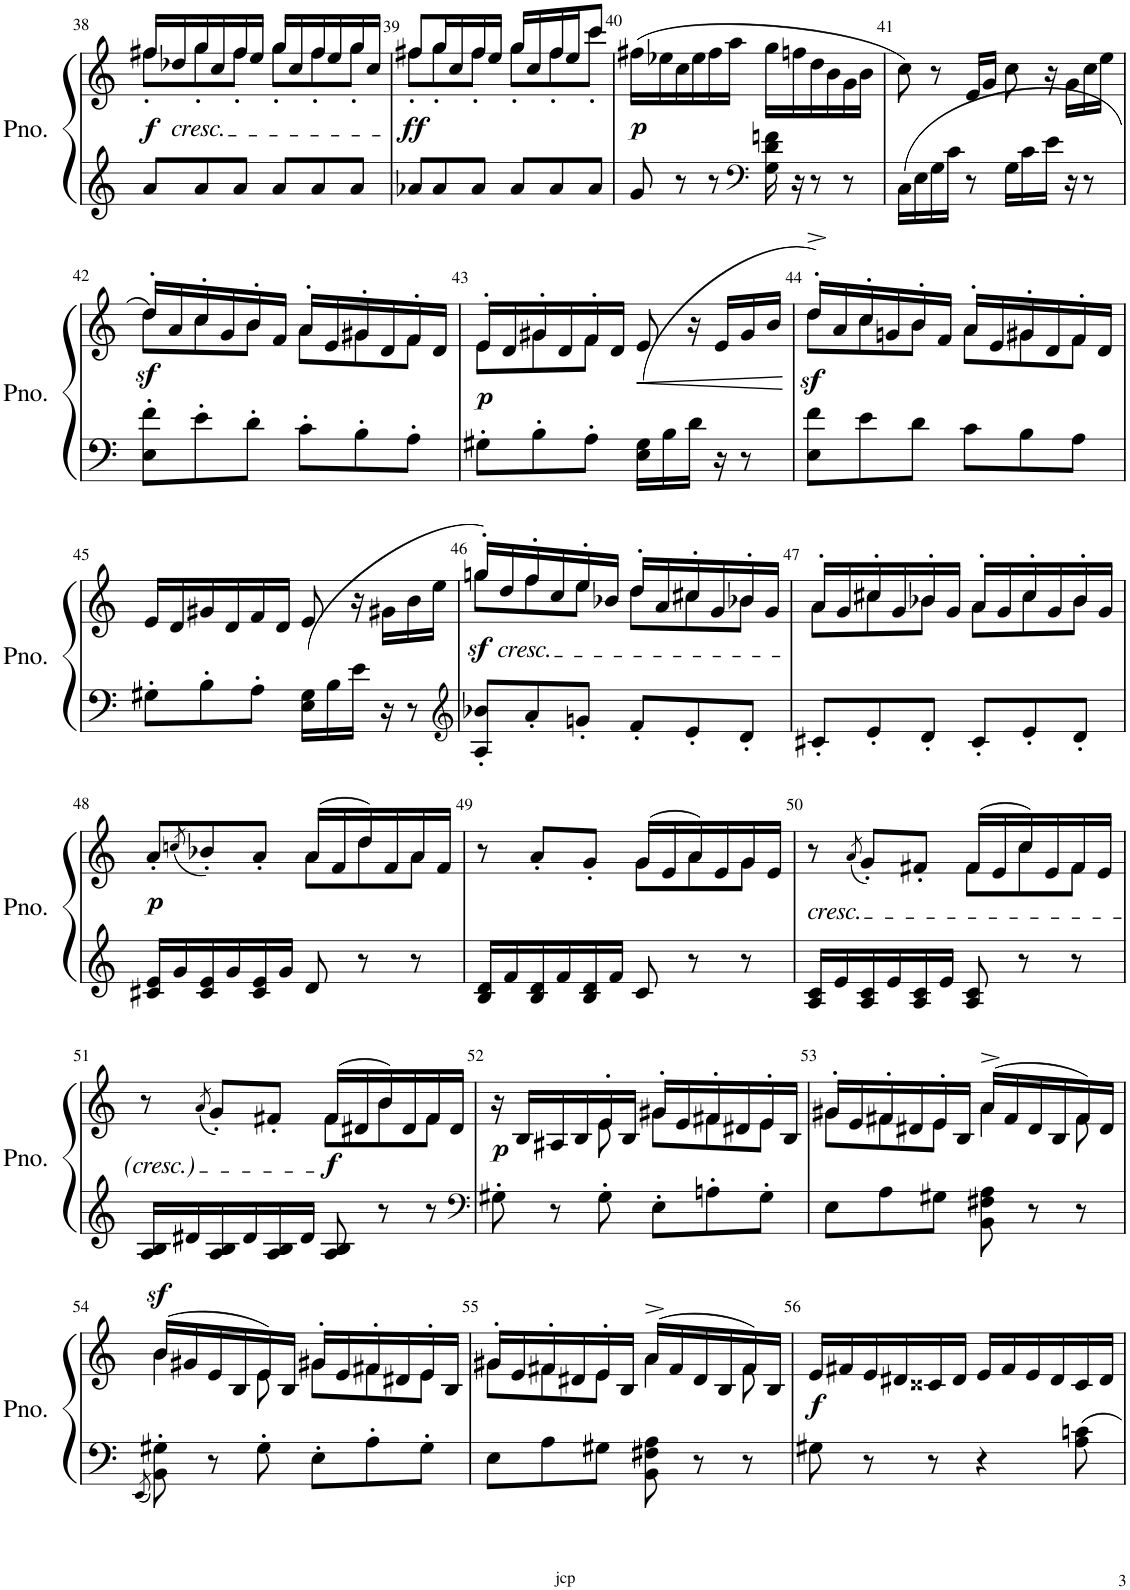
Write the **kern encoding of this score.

**kern	**kern	**dynam
*part1	*part1	*part1
*staff2	*staff1	*staff1/2
*I"Piano	*	*
*I'Pno.	*	*
!!LO:PB:g=z
*clefG2	*clefG2	*
*k[]	*k[]	*
*M6/8	*M6/8	*
=38	=38	=38
*	*^	*
!	!	!	!LO:DY:b
8a/L	16ff#X/LL	8ff#'\L	f
!	!LO:TX:b:i:t=cresc.	!	!
.	16dd-X/	.	.
8a/	16gg/	8gg'\	.
.	16cc/	.	.
8a/J	16ff#/	8ff#'\J	.
.	16ee/JJ	.	.
8a/L	16gg/LL	8gg'\L	.
.	16cc/	.	.
8a/	16ff#/	8ff#'\	.
.	16ee/	.	.
8a/J	16gg/	8gg'\J	.
.	16cc/JJ	.	.
=39	=39	=39	=39
!	!	!	!LO:DY:b
8a-X/L	8ff#X/L	8ff#'\L	ff
8a-/	16gg/L	8gg'\	.
.	16cc/	.	.
8a-/J	16ff#/	8ff#'\J	.
.	16ee/JJ	.	.
8a-/L	16gg/LL	8gg'\L	.
.	16cc/	.	.
8a-/	16ff#/	8ff#'\	.
.	16ee/J	.	.
8a-/J	8ccc/J	8ccc'\J	.
=40	=40	=40	=40
!	!	!	!LO:DY:b
*	*v	*v	*
8g/	(16ff#X\LL	p
.	16ee-X\	.
8r	16cc\	.
.	16ee-\	.
8r	16ff#\	.
.	16aa\JJ	.
*clefF4	*	*
16G\ 16d\ 16fn\	16gg\LL	.
16r	16ffn\	.
8r	16dd\	.
.	16b\	.
8r	16g\	.
.	16b\JJ	.
=41	=41	=41
(16C\LL	8cc\)	.
16E\	.	.
16G\	8r	.
16c\JJ	.	.
8r	16e/LL	.
.	16g/JJ	.
16G\LL	8cc\	.
16c\	.	.
16e\JJ	16r	.
16r	16g\LL	.
8r	16cc\	.
.	16ee\JJ	.
!!LO:LB:g=z
=42	=42	=42
*	*^	*
!	!	!	!LO:DY:b
8E\' 8f\'L	16dd'/LL	8dd\L)	sf
.	16a/	.	.
8e'\	16cc'/	8cc\	.
.	16g/	.	.
8d'\J	16b'/	8b\J	.
.	16f/JJ	.	.
8c'\L	16a'/LL	8a\L	.
.	16e/	.	.
8B'\	16g#X'/	8g#\	.
.	16d/	.	.
8A'\J	16f'/	8f\J	.
.	16d/JJ	.	.
=43	=43	=43	=43
!	!	!	!LO:DY:b
8G#X'\L	16e'/LL	8e\L	p
.	16d/	.	.
8B'\	16g#X'/	8g#\	.
.	16d/	.	.
8A'\J	16f'/	8f\J	.
.	16d/JJ	.	.
!	!	!	!LO:HP:b
(16E\ 16G#\LL	8e/	4.ryy	<
16B\	.	.	.
16d\JJ	16r	.	.
16r	16e/LL	.	.
8r	16g#/	.	.
.	16b/JJ	.	.
*	*v	*v	*
.	.	[
=44	=44	=44
*	*^	*
!	!	!	!LO:DY:b
8E\ 8f\L	16dd'^/LL)	8dd\L	sf
.	16a/	.	.
8e\	16cc'/	8cc\	.
.	16gn/	.	.
8d\J	16b'/	8b\J	.
.	16f/JJ	.	.
8c\L	16a'/LL	8a\L	.
.	16e/	.	.
8B\	16g#X'/	8g#\	.
.	16d/	.	.
8A\J	16f'/	8f\J	.
.	16d/JJ	.	.
*	*v	*v	*
!!LO:LB:g=z
=45	=45	=45
8G#X'\L	16e/LL	.
.	16d/	.
8B'\	16g#X/	.
.	16d/	.
8A'\J	16f/	.
.	16d/JJ	.
(16E\ 16G#\LL	8e/	.
16B\	.	.
16e\JJ	16r	.
16r	16g#X\LL	.
8r	16b\	.
.	16ee\JJ	.
=46	=46	=46
*clefG2	*	*
*	*^	*
!	!LO:TX:b:i:t=cresc.	!	!
!	!	!	!LO:DY:b
8A/' 8b-X/'L	16ggn'/LL)	8gg\L	sf
.	16dd/	.	.
8a'/	16ff'/	8ff\	.
.	16cc/	.	.
8gn'/J	16ee'/	8ee\J	.
.	16b-X/JJ	.	.
8f'/L	16dd'/LL	8dd\L	.
.	16a/	.	.
8e'/	16cc#X'/	8cc#\	.
.	16g/	.	.
8d'/J	16b-X'/	8b-\J	.
.	16g/JJ	.	.
=47	=47	=47	=47
8c#X'/L	16a'/LL	8a\L	.
.	16g/	.	.
8e'/	16cc#X'/	8cc#\	.
.	16g/	.	.
8d'/J	16b-X'/	8b-\J	.
.	16g/JJ	.	.
8c#'/L	16a'/LL	8a\L	.
.	16g/	.	.
8e'/	16cc#'/	8cc#\	.
.	16g/	.	.
8d'/J	16b-'/	8b-\J	.
.	16g/JJ	.	.
!!LO:LB:g=z	!!
=48	=48	=48	=48
!	!	!	!LO:DY:b
16c#X/ 16e/LL	8a'/L	4.ryy	p
16g/	.	.	.
.	(8qccn/	.	.
16c#/ 16e/	8b-X'/)	.	.
16g/	.	.	.
16c#/ 16e/	8a'/J	.	.
16g/JJ	.	.	.
8d/	(16a/LL	8a\L	.
.	16f/	.	.
8r	16dd/)	8dd\	.
.	16f/	.	.
8r	16a/	8a\J	.
.	16f/JJ	.	.
=49	=49	=49	=49
16B/ 16d/LL	8r	4.ryy	.
16f/	.	.	.
16B/ 16d/	8a'/L	.	.
16f/	.	.	.
16B/ 16d/	8g'/J	.	.
16f/JJ	.	.	.
8c/	(16g/LL	8g\L	.
.	16e/	.	.
8r	16a/)	8a\	.
.	16e/	.	.
8r	16g/	8g\J	.
.	16e/JJ	.	.
=50	=50	=50	=50
!	!LO:TX:b:i:t=cresc.	!	!
16A/ 16c/LL	8r	4.ryy	.
16e/	.	.	.
.	(8qa/	.	.
16A/ 16c/	8g'/L)	.	.
16e/	.	.	.
16A/ 16c/	8f#X'/J	.	.
16e/JJ	.	.	.
8A/ 8c/	(16f#/LL	8f#\L	.
.	16e/	.	.
8r	16cc/)	8cc\	.
.	16e/	.	.
8r	16f#/	8f#\J	.
.	16e/JJ	.	.
!!LO:LB:g=z	!!
=51	=51	=51	=51
16A/ 16B/LL	8r	4.ryy	.
16d#X/	.	.	.
.	(8qa/	.	.
16A/ 16B/	8g'/L)	.	.
16d#/	.	.	.
16A/ 16B/	8f#X'/J	.	.
16d#/JJ	.	.	.
!	!	!	!LO:DY:b
8A/ 8B/	(16f#/LL	8f#\L	f
.	16d#X/	.	.
8r	16b/)	8b\	.
.	16d#/	.	.
8r	16f#/	8f#\J	.
.	16d#/JJ	.	.
=52	=52	=52	=52
*clefF4	*	*	*
!	!	!	!LO:DY:b
8G#X'\	16r	4ryy	p
.	16B/LL	.	.
8r	16A#X/	.	.
.	16B/	.	.
8G#'\	16e'/	8e\	.
.	16B/JJ	.	.
8E'\L	16g#X'/LL	8g#\L	.
.	16e/	.	.
8An'\	16f#X'/	8f#\	.
.	16d#X/	.	.
8G#'\J	16e'/	8e\J	.
.	16B/JJ	.	.
=53	=53	=53	=53
8E\L	16g#X'/LL	8g#\L	.
.	16e/	.	.
8A\	16f#X'/	8f#\	.
.	16d#X/	.	.
8G#X\J	16e'/	8e\J	.
.	16B/JJ	.	.
8BB\ 8F#X\ 8A\	(16a^/LL	4a\	.
.	16f#/	.	.
8r	16d#/	.	.
.	16B/	.	.
8r	16f#/)	8f#\	.
.	16d#/JJ	.	.
!!LO:LB:g=z	!!
=54	=54	=54	=54
8qEE/	.	.	.
!	!	!	!LO:DY:a
8BB\' 8G#X\'	(16b/LL	4b\	sf
.	16g#X/	.	.
8r	16e/	.	.
.	16B/	.	.
8G#'\	16e/)	8e\	.
.	16B/JJ	.	.
8E'\L	16g#X'/LL	8g#\L	.
.	16e/	.	.
8A'\	16f#X'/	8f#\	.
.	16d#X/	.	.
8G#'\J	16e'/	8e\J	.
.	16B/JJ	.	.
=55	=55	=55	=55
8E\L	16g#X'/LL	8g#\L	.
.	16e/	.	.
8A\	16f#X'/	8f#\	.
.	16d#X/	.	.
8G#X\J	16e'/	8e\J	.
.	16B/JJ	.	.
8BB\ 8F#X\ 8A\	(16a^/LL	4a\	.
.	16f#/	.	.
8r	16d#/	.	.
.	16B/	.	.
8r	16f#/)	8f#\	.
.	16B/JJ	.	.
*	*v	*v	*
=56	=56	=56
!	!	!LO:DY:b
8G#X\	16e/LL	f
.	16f#X/	.
8r	16e/	.
.	16d#X/	.
8r	16c##X/	.
.	16d#/JJ	.
4r	16e/LL	.
.	16f#/	.
.	16e/	.
.	16d#/	.
8A\ 8cn\	16c##/	.
.	16d#/JJ	.
=	=	=
*-	*-	*-
